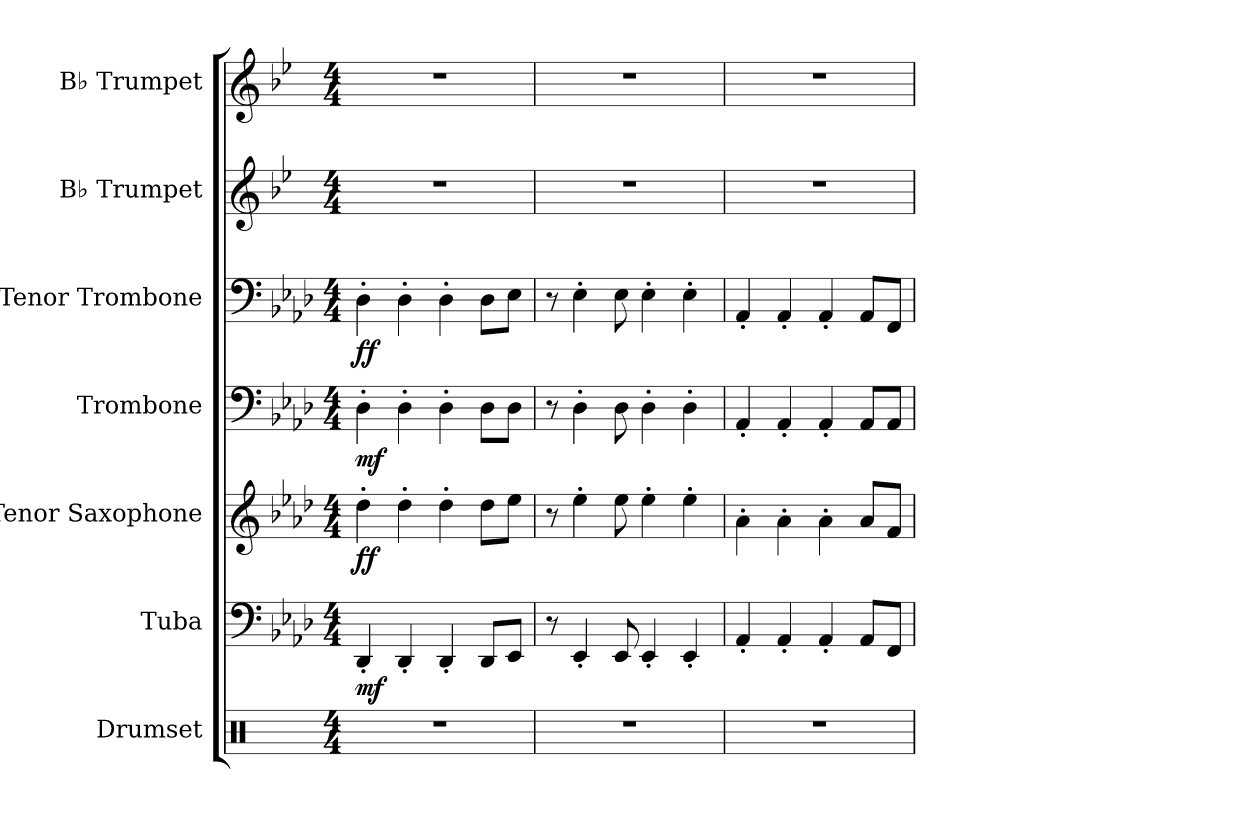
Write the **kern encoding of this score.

**kern	**kern	**dynam	**kern	**dynam	**kern	**dynam	**kern	**dynam	**kern	**kern
*part7	*part6	*part6	*part5	*part5	*part4	*part4	*part3	*part3	*part2	*part1
*staff7	*staff6	*staff6	*staff5	*staff5	*staff4	*staff4	*staff3	*staff3	*staff2	*staff1
*I"Drumset	*I"Tuba	*	*I"Tenor Saxophone	*	*I"Trombone	*	*I"Tenor Trombone	*	*I"B♭ Trumpet	*I"B♭ Trumpet
*I'Drs.	*I'Tba.	*	*I'T. Sax.	*	*I'Tbn.	*	*I'T. Tbn.	*	*I'B♭ Tpt.	*I'B♭ Tpt.
*clefX	*clefF4	*	*clefG2	*	*clefF4	*	*clefF4	*	*clefG2	*clefG2
*	*	*	*ITrd8c14	*	*	*	*	*	*ITrd1c2	*ITrd1c2
*k[]	*k[b-e-a-d-]	*	*k[b-e-a-d-]	*	*k[b-e-a-d-]	*	*k[b-e-a-d-]	*	*k[b-e-a-d-]	*k[b-e-a-d-]
*M4/4	*M4/4	*	*M4/4	*	*M4/4	*	*M4/4	*	*M4/4	*M4/4
*MM140	*MM140	*	*MM140	*	*MM140	*	*MM140	*	*MM140	*MM140
=1	=1	=1	=1	=1	=1	=1	=1	=1	=1	=1
!	!	!LO:DY:b	!	!LO:DY:b	!	!LO:DY:b	!	!LO:DY:b	!	!
1r	4DD-'/	mf	4d-'\	ff	4D-'\	mf	4D-'\	ff	1r	1r
.	4DD-'/	.	4d-'\	.	4D-'\	.	4D-'\	.	.	.
.	4DD-'/	.	4d-'\	.	4D-'\	.	4D-'\	.	.	.
.	8DD-/L	.	8d-\L	.	8D-\L	.	8D-\L	.	.	.
.	8EE-/J	.	8e-\J	.	8D-\J	.	8E-\J	.	.	.
=2	=2	=2	=2	=2	=2	=2	=2	=2	=2	=2
1r	8r	.	8r	.	8r	.	8r	.	1r	1r
.	4EE-'/	.	4e-'\	.	4D-'\	.	4E-'\	.	.	.
.	8EE-/	.	8e-\	.	8D-\	.	8E-\	.	.	.
.	4EE-'/	.	4e-'\	.	4D-'\	.	4E-'\	.	.	.
.	4EE-'/	.	4e-'\	.	4D-'\	.	4E-'\	.	.	.
=3	=3	=3	=3	=3	=3	=3	=3	=3	=3	=3
1r	4AA-'/	.	4A-'\	.	4AA-'/	.	4AA-'/	.	1r	1r
.	4AA-'/	.	4A-'\	.	4AA-'/	.	4AA-'/	.	.	.
.	4AA-'/	.	4A-'\	.	4AA-'/	.	4AA-'/	.	.	.
.	8AA-/L	.	8A-/L	.	8AA-/L	.	8AA-/L	.	.	.
.	8FF/J	.	8F/J	.	8AA-/J	.	8FF/J	.	.	.
=	=	=	=	=	=	=	=	=	=	=
*-	*-	*-	*-	*-	*-	*-	*-	*-	*-	*-
